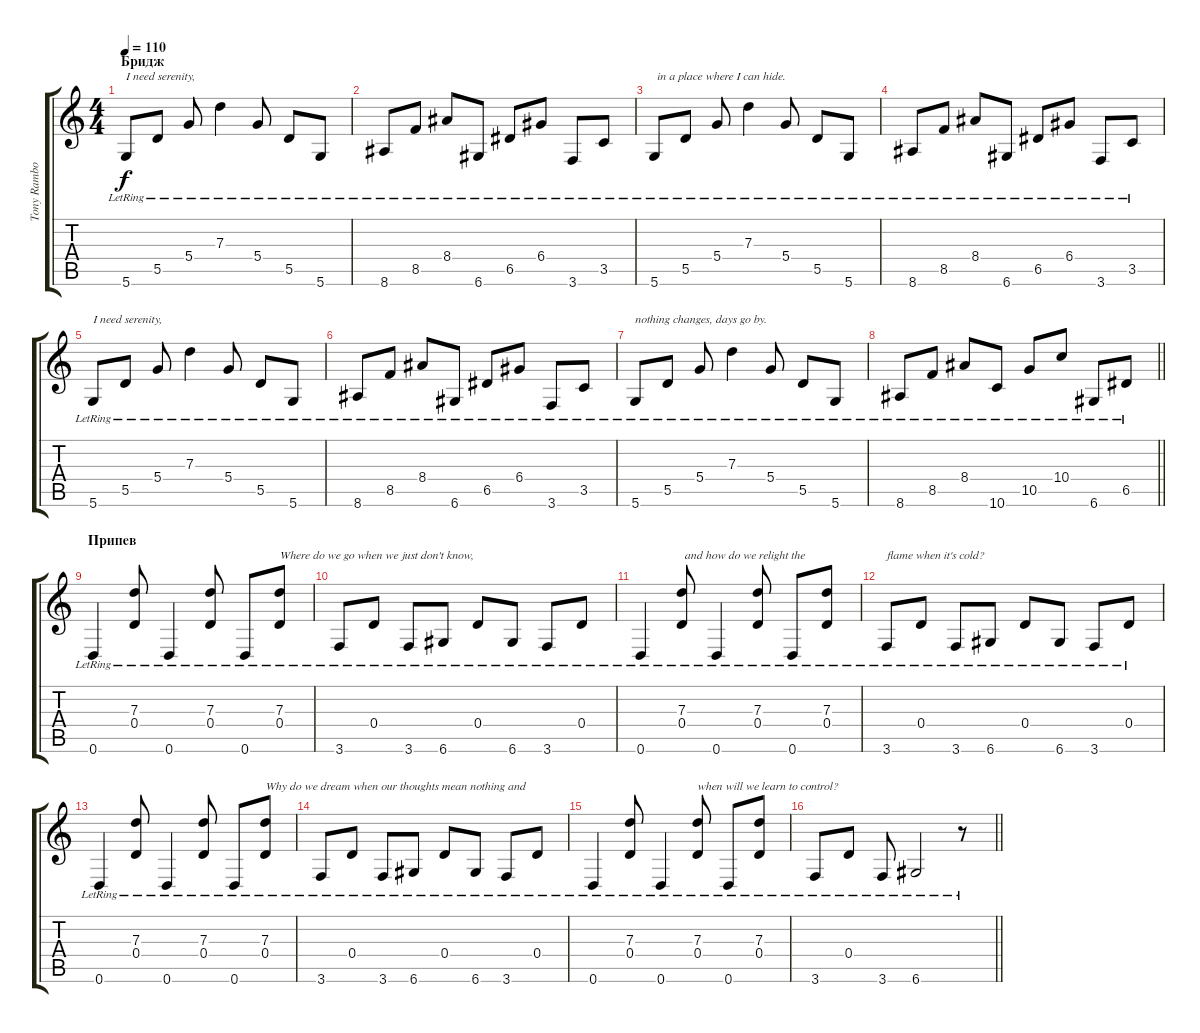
\track ("Tony Rambola [Acoustic Guitar] 12 String" "Tony Rambo") {instrument acousticguitarsteel}
\staff {score tabs}
\tuning (E4 B3 G3 D3 A2 D2) {hide}
\ts (4 4)
\section ("" "Бридж")
\tempo 110
\clef g2
\ks c
5.6{lr}.8{txt "I need serenity, " dy f} 5.5{lr}.8 5.4{lr}.8 7.3{lr}.4 5.4{lr}.8 5.5{lr}.8 5.6{lr}.8 |
8.6{lr}.8 8.5{lr}.8 8.4{lr}.8 6.6{lr}.8 6.5{lr}.8 6.4{lr}.8 3.6{lr}.8 3.5{lr}.8 |
5.6{lr}.8{txt " in a place where I can hide. "} 5.5{lr}.8 5.4{lr}.8 7.3{lr}.4 5.4{lr}.8 5.5{lr}.8 5.6{lr}.8 |
8.6{lr}.8 8.5{lr}.8 8.4{lr}.8 6.6{lr}.8 6.5{lr}.8 6.4{lr}.8 3.6{lr}.8 3.5{lr}.8 |
5.6{lr}.8{txt "I need serenity, "} 5.5{lr}.8 5.4{lr}.8 7.3{lr}.4 5.4{lr}.8 5.5{lr}.8 5.6{lr}.8 |
8.6{lr}.8 8.5{lr}.8 8.4{lr}.8 6.6{lr}.8 6.5{lr}.8 6.4{lr}.8 3.6{lr}.8 3.5{lr}.8 |
5.6{lr}.8{txt "nothing changes, days go by. "} 5.5{lr}.8 5.4{lr}.8 7.3{lr}.4 5.4{lr}.8 5.5{lr}.8 5.6{lr}.8 |
\barLineRight lightlight
8.6{lr}.8 8.5{lr}.8 8.4{lr}.8 10.6{lr}.8 10.5{lr}.8 10.4{lr}.8 6.6{lr}.8 6.5{lr}.8 |
\section ("" "Припев")
0.6{lr}.4 (7.3{lr} 0.4{lr}).8 0.6{lr}.4 (7.3{lr} 0.4{lr}).8 0.6{lr}.8 (7.3{lr} 0.4{lr}).8{txt "Where do we go when we just don't know,"} |
3.6{lr}.8 0.4{lr}.8 3.6{lr}.8 6.6{lr}.8 0.4{lr}.8 6.6{lr}.8 3.6{lr}.8 0.4{lr}.8 |
0.6{lr}.4 (7.3{lr} 0.4{lr}).8{txt " and how do we relight the "} 0.6{lr}.4 (7.3{lr} 0.4{lr}).8 0.6{lr}.8 (7.3{lr} 0.4{lr}).8 |
3.6{lr}.8{txt "flame when it's cold? "} 0.4{lr}.8 3.6{lr}.8 6.6{lr}.8 0.4{lr}.8 6.6{lr}.8 3.6{lr}.8 0.4{lr}.8 |
0.6{lr}.4 (7.3{lr} 0.4{lr}).8 0.6{lr}.4 (7.3{lr} 0.4{lr}).8 0.6{lr}.8 (7.3{lr} 0.4{lr}).8{txt "Why do we dream when our thoughts mean nothing and"} |
3.6{lr}.8 0.4{lr}.8 3.6{lr}.8 6.6{lr}.8 0.4{lr}.8 6.6{lr}.8 3.6{lr}.8 0.4{lr}.8 |
0.6{lr}.4 (7.3{lr} 0.4{lr}).8 0.6{lr}.4 (7.3{lr} 0.4{lr}).8{txt "when will we learn to control?"} 0.6{lr}.8 (7.3{lr} 0.4{lr}).8 |
\barLineRight lightlight
3.6{lr}.8 0.4{lr}.8 3.6{lr}.8 6.6{lr}.2 r.8
